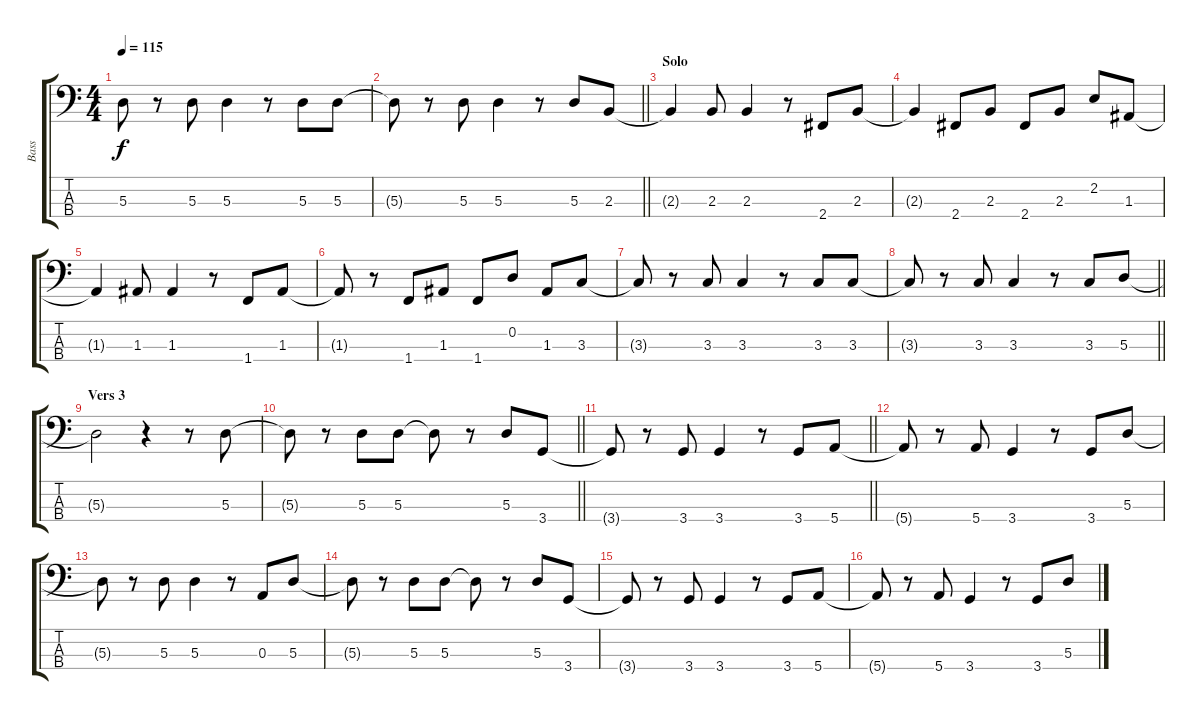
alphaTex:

\track ("Bass" "Bass") {instrument electricbassfinger}
\staff {score tabs}
\tuning (G2 D2 A1 E1) {hide}
\ts (4 4)
\tempo 115
\clef f4
\ks c
5.3{t}.8{dy f} r.8 5.3.8 5.3.4 r.8 5.3.8 5.3.8 |
\barLineRight lightlight
5.3{t}.8 r.8 5.3.8 5.3.4 r.8 5.3.8 2.3.8 |
\section ("" "Solo")
2.3{t}.4 2.3.8 2.3.4 r.8 2.4.8 2.3.8 |
2.3{t}.4 2.4.8 2.3.8 2.4.8 2.3.8 2.2.8 1.3.8 |
1.3{t}.4 1.3.8 1.3.4 r.8 1.4.8 1.3.8 |
1.3{t}.8 r.8 1.4.8 1.3.8 1.4.8 0.2.8 1.3.8 3.3.8 |
3.3{t}.8 r.8 3.3.8 3.3.4 r.8 3.3.8 3.3.8 |
\barLineRight lightlight
3.3{t}.8 r.8 3.3.8 3.3.4 r.8 3.3.8 5.3.8 |
\section ("" "Vers 3")
5.3{t}.2 r.4 r.8 5.3.8 |
\barLineRight lightlight
5.3{t}.8 r.8 5.3.8 5.3.8 5.3{t}.8 r.8 5.3.8 3.4.8 |
\barLineRight lightlight
3.4{t}.8 r.8 3.4.8 3.4.4 r.8 3.4.8 5.4.8 |
5.4{t}.8 r.8 5.4.8 3.4.4 r.8 3.4.8 5.3.8 |
5.3{t}.8 r.8 5.3.8 5.3.4 r.8 0.3.8 5.3.8 |
5.3{t}.8 r.8 5.3.8 5.3.8 5.3{t}.8 r.8 5.3.8 3.4.8 |
3.4{t}.8 r.8 3.4.8 3.4.4 r.8 3.4.8 5.4.8 |
5.4{t}.8 r.8 5.4.8 3.4.4 r.8 3.4.8 5.3.8
